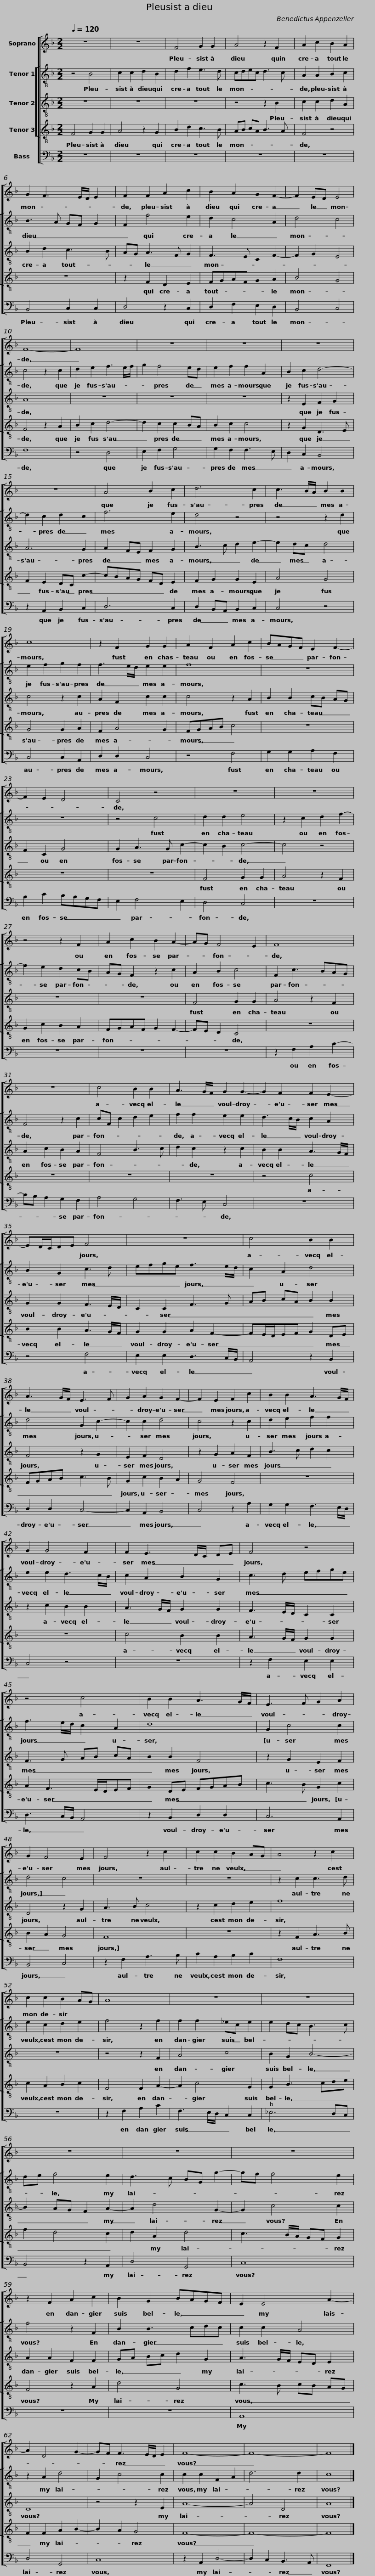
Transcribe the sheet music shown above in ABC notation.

X:1
%%score [ 1 [ 2 3 4 ] 5 ]
L:1/8
Q:1/4=120
M:2/2
I:linebreak $
K:F
V:1 treble
V:2 treble-8
V:3 treble-8
V:4 treble-8
V:5 bass
V:1
 z8 | z8 | F4 G2 G2 | A4 z2 F2 | A2 c2 B2 A2 |$ %5
 G2 F3 E/D/ E2 | F2 F2 A2 c2 | B2 A2 G2 F2- | F2 ED E4 | F8- | %10
 F8 |$ z8 | z8 | z8 | z8 | %15
 A4 B2 c2 |$ d6 c2 |$ c3 B/A/ B2 B2 | c8 | z2 F2 G2 G2 | %20
 A2 F2 A2 c2 | BAGF E2 F2- |$ F2 E2 D4 |$ C4 z4 | z8 | %25
 z8 | z4 z2 F2 | A2 c2 B2 A2- |$ AG F4 E2 |$ F8 | %30
 z8 | c4 B2 B2 | A3 G/F/ G2 G2- | G2 F2 F2 E2- |$ ED/C/DE F4 |$ %35
 z8 | c4 B2 B2 | A3 G/F/ E3 F | G2 A2 G2 F2- |$ F2 E2 F2 c2 | %40
 B2 B2 A3 G/F/ |$ G2 G4 F2 | F2 E3 D/C/ DE | F4 z4 | z4 c4 |$ %45
 B2 B2 A3 G/F/ | E3 F G2 A2 |$ G2 F4 E2 | F4 z2 c2 | c2 c2 B2 AG | %50
 A4 z2 c2 | c2 c2 B2 AG |$ A8 | z8 |$ z8 | %55
 z8 | z8 | z8 | z2 F2 A2 c2 |$ B2 G2 BAGF |$ %60
 E2 E4 A2- | A2 D4 G2- | GF F3 E/D/ E2 | F8- | F8- | %65
 F8 |] %66
V:2
 z4 B4 | c2 c2 d2 B2 | d2 f2 e3 d | cdec d3 c | A2 A2 B2 c2 |$ %5
 B3 A GF G2 | F2 f4 e2 | d2 c4 A2 | d4 c4 | c4 z2 c2 | %10
 d2 e2 f3 e/f/ |$ g2 f4 ed | e2 f2 f2 A2 | B2 c2 d4- | d2 c2 d2 c2 | %15
 f6 e2 |$ d4 z4 |$ z4 z2 d2 | e2 f2 g2 f2 | f3 e/d/ e2 e2 | %20
 f8 | z8 |$ z8 |$ z4 c4 | d2 d2 e4 | %25
 z2 c2 d2 f2- | f2 e2 d2 cB | AG F2 z2 c2 |$ A2 B2 c4 |$ F2 c3 BAG | %30
 F4 z2 c2 | cF c2 d2 e2 | f2 f2 e2 e2 | d3 c/B/ c2 A2 |$ B2 G2 c3 d |$ %35
 efge f3 e/d/ | c2 A2 d4 | d4 G2 c2- | c2 c2 d4 |$ c4 z2 c2 | %40
 d2 e2 f2 f2 |$ e2 e2 d3 c/B/ | c2 A2 B2 G2 | c3 d efge | f3 e/d/ c2 A2 |$ %45
 d8 | G2 c4 c2 |$ d4 c4 | z8 | z8 | %50
 z2 c2 c3 d | e2 c2 d2 e2 |$ f4 z2 f2 | f2 f2 _ec e2 |$ e2 dc B3 c | %55
 de f4 e2 | d3 c BG g2- | gf f4 e2 | f4 z2 F2 |$ B2 B3 cdc |$ %60
 c2 c2 A4 | z2 A2 d4 | G2 c4 c2 | c2 c2 F2 A2 | d6 d2 | %65
 c8 |] %66
V:3
 z8 | z8 | z8 | z4 z2 B2 | c2 c2 d2 A2 |$ %5
 B2 d2 c3 B | AG A3 F G2 | F3 E C2 F2- | F2 G2 E4 | A8 | %10
 z8 |$ z8 | z8 | z2 E2 F2 G2 | A6 G2 | %15
 A2 FE F2 G2 |$ B3 c d2 e2- |$ e2 dc d4 | c4 z2 c2 | A2 F2 c2 c2 | %20
 c4 z2 A2 | B2 B2 cB AG |$ F2 C2 G4 |$ G2 A3 G c2- | c2 B2 c4- | %25
 c4 z4 | z8 | z8 |$ F4 G2 G2 |$ A4 z2 F2 | %30
 A2 c2 B2 A2 | F4 B3 c | d2 c2 z2 c2 | B2 B2 A3 G/F/ |$ G2 G2 F3 E/D/ |$ %35
 C2 C2 F3 G | AB cA B2 B2 | F4 z2 G2 | E2 F2 D4 |$ z2 G2 A2 F2 | %40
 B3 c d2 c2 |$ z2 c2 B2 B2 | A3 G/F/ G2 G2 | F3 E/D/ C2 C2 | F3 G AB cA |$ %45
 B2 B2 F4 | z2 G2 E2 F2 |$ D4 z2 G2 | A3 B c4 | z2 c2 d2 e2 | %50
 f8 | z8 |$ z4 z2 F2 | A4 c4 |$ B2 G2 B4- | %55
 B2 AG F2 A2- | A2 d4 G2- | G2 c4 c2 | A2 A2 F2 F2 |$ GA Bc d2 G2 |$ %60
 A3 G/F/ ED E2 | D8 | z4 z2 E2 | A8- | A4 D4 | %65
 A8 |] %66
V:4
 F4 G2 G2 | A4 z2 G2 | B2 d2 c3 B | AB cA B3 A | F4 z4 |$ %5
 z8 | z2 F2 D2 E2 | FGAF G2 A2 | B4 G4 | F4 z2 A2 | %10
 B2 c2 d4- |$ d2 c2 c2 BA | B2 c2 c4 | z2 G2 D3 E | F2 E2 DC c2- | %15
 cBAG FD E2 |$ F2 G2 G2 E2 |$ A4 G4 | G4 G2 A2 | F2 A4 G2 | %20
 FGAB c4 | z8 |$ z8 |$ z8 | F4 G2 G2 | %25
 A4 z2 F2 | G2 c2 B2 A2 | FGAF G2 F2- |$ FE D2 C4 |$ z8 | %30
 z8 | z8 | z8 | z4 c4 |$ B2 B2 A3 G/F/ |$ %35
 G2 G2 A2 F2- | FE/D/EF G2 DE | FGAB c3 B | G2 c2 B2 A2 |$ G4 F4 | %40
 z8 |$ z8 | c4 B2 B2 | A3 G/F/ G2 G2 | A2 F3 E/D/EF |$ %45
 G2 DE FGAB | c3 B G2 c2 |$ B2 A2 G4 | F8 | z8 | %50
 z2 F2 A3 B | c2 A2 B2 c2 |$ F4 F2 A2- | A2 c4 G2 |$ G2 B3 cde | %55
 f2 d4 c2 | d2 A2 d4 | c3 B/A/ GF G2 | F4 z2 A2 |$ d4 G4 |$ %60
 c3 B cB AG | F2 F2 A2 B2- | B2 A2 G4 | F8- | F8- | %65
 F8 |] %66
V:5
 z8 | z8 | z8 | z8 | z8 |$ %5
 B,,4 C,2 C,2 | D,4 z2 C,2 | D,2 F,2 E,2 D,2 | B,,4 C,4 | F,8 | %10
 z4 D,4 |$ E,2 F,2 G,4 | G,2 F,2 F,3 E, | D,2 C,2 B,,4 | z2 A,,2 B,,2 C,2 | %15
 D,6 C,2 |$ D,2 B,,A,, B,,2 C,2 |$ C,4 z4 | C,4 C,2 A,,2 | D,2 D,2 C,4 | %20
 z4 F,4 | G,2 G,2 A,2 F,2 |$ A,2 C2 B,A,G,F, |$ E,2 F,4 E,2 | D,4 C,4 | %25
 z8 | z8 | z8 |$ z8 |$ z2 F,2 A,2 C2- | %30
 CB, A,2 G,2 F,2 | A,4 G,4 | F,3 E, C,4 | z8 |$ z4 F,4 |$ %35
 E,2 E,2 D,3 C,/B,,/ | A,,4 z2 B,,2 | D,2 D,2 C,4- | C,2 A,,2 B,,4 |$ C,4 z2 A,2 | %40
 G,2 G,2 F,3 E,/D,/ |$ C,4 z4 | z8 | z2 F,2 E,2 E,2 | D,3 C,/B,,/ A,,4 |$ %45
 z2 B,,2 D,2 D,2 | C,6 A,,2 |$ B,,4 C,4 | z2 F,2 A,3 B, | C2 A,2 B,2 C2 | %50
 F,8 | z8 |$ z2 F,2 A,2 C2 | F,3 E,/D,/ C,2 C,2 |$ _E,6 D,C, | %55
 B,,4 z2 A,,2 | D,4 G,,4 | C,8 | z8 |$ z8 |$ %60
 A,,8 | D,4 G,,4 | C,8 | z2 A,,2 D,4- | D,2 C,2 B,,3 A,, | %65
 F,,8 |] %66
